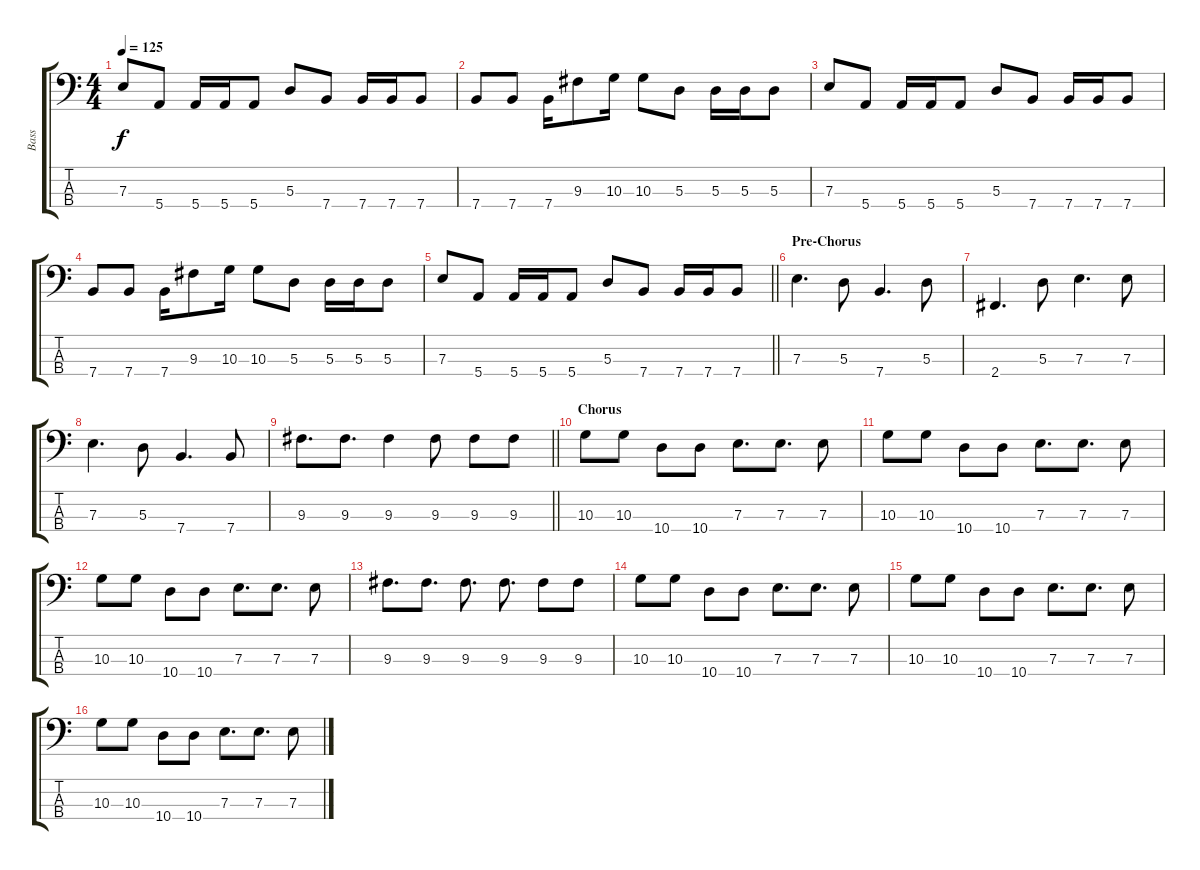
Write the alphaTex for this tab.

\track ("Bass" "Bass") {instrument electricbasspick}
\staff {score tabs}
\tuning (G2 D2 A1 E1) {hide}
\ts (4 4)
\tempo 125
\clef f4
\ks c
7.3.8{dy f} 5.4.8 5.4.16 5.4.16 5.4.8 5.3.8 7.4.8 7.4.16 7.4.16 7.4.8 |
7.4.8 7.4.8 7.4.16 9.3.8 10.3.16 10.3.8 5.3.8 5.3.16 5.3.16 5.3.8 |
7.3.8 5.4.8 5.4.16 5.4.16 5.4.8 5.3.8 7.4.8 7.4.16 7.4.16 7.4.8 |
7.4.8 7.4.8 7.4.16 9.3.8 10.3.16 10.3.8 5.3.8 5.3.16 5.3.16 5.3.8 |
\barLineRight lightlight
7.3.8 5.4.8 5.4.16 5.4.16 5.4.8 5.3.8 7.4.8 7.4.16 7.4.16 7.4.8 |
\section ("" "Pre-Chorus")
7.3.4{d} 5.3.8 7.4.4{d} 5.3.8 |
2.4.4{d} 5.3.8 7.3.4{d} 7.3.8 |
7.3.4{d} 5.3.8 7.4.4{d} 7.4.8 |
\barLineRight lightlight
9.3.8{d} 9.3.8{d} 9.3.4 9.3.8 9.3.8 9.3.8 |
\section ("" "Chorus")
10.3.8 10.3.8 10.4.8 10.4.8 7.3.8{d} 7.3.8{d} 7.3.8 |
10.3.8 10.3.8 10.4.8 10.4.8 7.3.8{d} 7.3.8{d} 7.3.8 |
10.3.8 10.3.8 10.4.8 10.4.8 7.3.8{d} 7.3.8{d} 7.3.8 |
9.3.8{d} 9.3.8{d} 9.3.8{d} 9.3.8{d} 9.3.8 9.3.8 |
10.3.8 10.3.8 10.4.8 10.4.8 7.3.8{d} 7.3.8{d} 7.3.8 |
10.3.8 10.3.8 10.4.8 10.4.8 7.3.8{d} 7.3.8{d} 7.3.8 |
10.3.8 10.3.8 10.4.8 10.4.8 7.3.8{d} 7.3.8{d} 7.3.8
